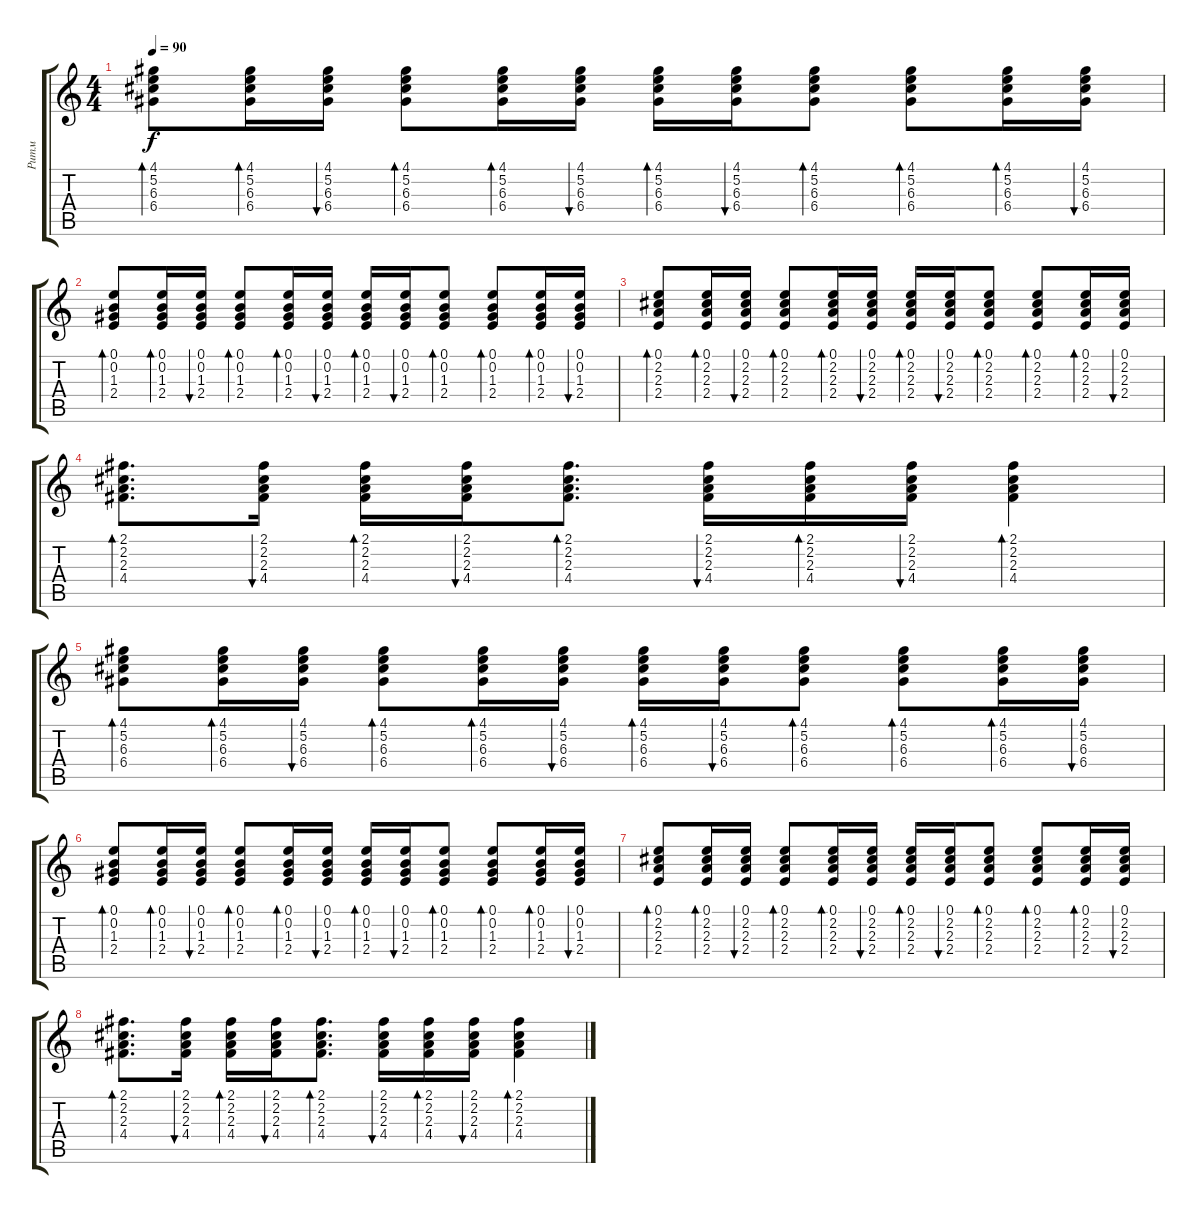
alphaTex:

\track ("Ритм" "Ритм") {instrument electricguitarclean}
\staff {score tabs}
\tuning (E4 B3 G3 D3 A2 E2) {hide}
\ts (4 4)
\tempo 90
\clef g2
\ks c
(4.1 5.2 6.3 6.4).8{bd 60 dy f} (4.1 5.2 6.3 6.4).16{bd 60} (4.1 5.2 6.3 6.4).16{bu 60} (4.1 5.2 6.3 6.4).8{bd 60} (4.1 5.2 6.3 6.4).16{bd 60} (4.1 5.2 6.3 6.4).16{bu 60} (4.1 5.2 6.3 6.4).16{bd 60} (4.1 5.2 6.3 6.4).16{bu 60} (4.1 5.2 6.3 6.4).8{bd 60} (4.1 5.2 6.3 6.4).8{bd 60} (4.1 5.2 6.3 6.4).16{bd 60} (4.1 5.2 6.3 6.4).16{bu 60} |
(0.1 0.2 1.3 2.4).8{bd 60} (0.1 0.2 1.3 2.4).16{bd 60} (0.1 0.2 1.3 2.4).16{bu 60} (0.1 0.2 1.3 2.4).8{bd 60} (0.1 0.2 1.3 2.4).16{bd 60} (0.1 0.2 1.3 2.4).16{bu 60} (0.1 0.2 1.3 2.4).16{bd 60} (0.1 0.2 1.3 2.4).16{bu 60} (0.1 0.2 1.3 2.4).8{bd 60} (0.1 0.2 1.3 2.4).8{bd 60} (0.1 0.2 1.3 2.4).16{bd 60} (0.1 0.2 1.3 2.4).16{bu 60} |
(0.1 2.2 2.3 2.4).8{bd 60} (0.1 2.2 2.3 2.4).16{bd 60} (0.1 2.2 2.3 2.4).16{bu 60} (0.1 2.2 2.3 2.4).8{bd 60} (0.1 2.2 2.3 2.4).16{bd 60} (0.1 2.2 2.3 2.4).16{bu 60} (0.1 2.2 2.3 2.4).16{bd 60} (0.1 2.2 2.3 2.4).16{bu 60} (0.1 2.2 2.3 2.4).8{bd 60} (0.1 2.2 2.3 2.4).8{bd 60} (0.1 2.2 2.3 2.4).16{bd 60} (0.1 2.2 2.3 2.4).16{bu 60} |
(2.1 2.2 2.3 4.4).8{d bd 60} (2.1 2.2 2.3 4.4).16{bu 60} (2.1 2.2 2.3 4.4).16{bd 60} (2.1 2.2 2.3 4.4).16{bu 60} (2.1 2.2 2.3 4.4).8{d bd 60} (2.1 2.2 2.3 4.4).16{bu 60} (2.1 2.2 2.3 4.4).16{bd 60} (2.1 2.2 2.3 4.4).16{bu 60} (2.1 2.2 2.3 4.4).4{bd 60} |
(4.1 5.2 6.3 6.4).8{bd 60} (4.1 5.2 6.3 6.4).16{bd 60} (4.1 5.2 6.3 6.4).16{bu 60} (4.1 5.2 6.3 6.4).8{bd 60} (4.1 5.2 6.3 6.4).16{bd 60} (4.1 5.2 6.3 6.4).16{bu 60} (4.1 5.2 6.3 6.4).16{bd 60} (4.1 5.2 6.3 6.4).16{bu 60} (4.1 5.2 6.3 6.4).8{bd 60} (4.1 5.2 6.3 6.4).8{bd 60} (4.1 5.2 6.3 6.4).16{bd 60} (4.1 5.2 6.3 6.4).16{bu 60} |
(0.1 0.2 1.3 2.4).8{bd 60} (0.1 0.2 1.3 2.4).16{bd 60} (0.1 0.2 1.3 2.4).16{bu 60} (0.1 0.2 1.3 2.4).8{bd 60} (0.1 0.2 1.3 2.4).16{bd 60} (0.1 0.2 1.3 2.4).16{bu 60} (0.1 0.2 1.3 2.4).16{bd 60} (0.1 0.2 1.3 2.4).16{bu 60} (0.1 0.2 1.3 2.4).8{bd 60} (0.1 0.2 1.3 2.4).8{bd 60} (0.1 0.2 1.3 2.4).16{bd 60} (0.1 0.2 1.3 2.4).16{bu 60} |
(0.1 2.2 2.3 2.4).8{bd 60} (0.1 2.2 2.3 2.4).16{bd 60} (0.1 2.2 2.3 2.4).16{bu 60} (0.1 2.2 2.3 2.4).8{bd 60} (0.1 2.2 2.3 2.4).16{bd 60} (0.1 2.2 2.3 2.4).16{bu 60} (0.1 2.2 2.3 2.4).16{bd 60} (0.1 2.2 2.3 2.4).16{bu 60} (0.1 2.2 2.3 2.4).8{bd 60} (0.1 2.2 2.3 2.4).8{bd 60} (0.1 2.2 2.3 2.4).16{bd 60} (0.1 2.2 2.3 2.4).16{bu 60} |
(2.1 2.2 2.3 4.4).8{d bd 60} (2.1 2.2 2.3 4.4).16{bu 60} (2.1 2.2 2.3 4.4).16{bd 60} (2.1 2.2 2.3 4.4).16{bu 60} (2.1 2.2 2.3 4.4).8{d bd 60} (2.1 2.2 2.3 4.4).16{bu 60} (2.1 2.2 2.3 4.4).16{bd 60} (2.1 2.2 2.3 4.4).16{bu 60} (2.1 2.2 2.3 4.4).4{bd 60}
